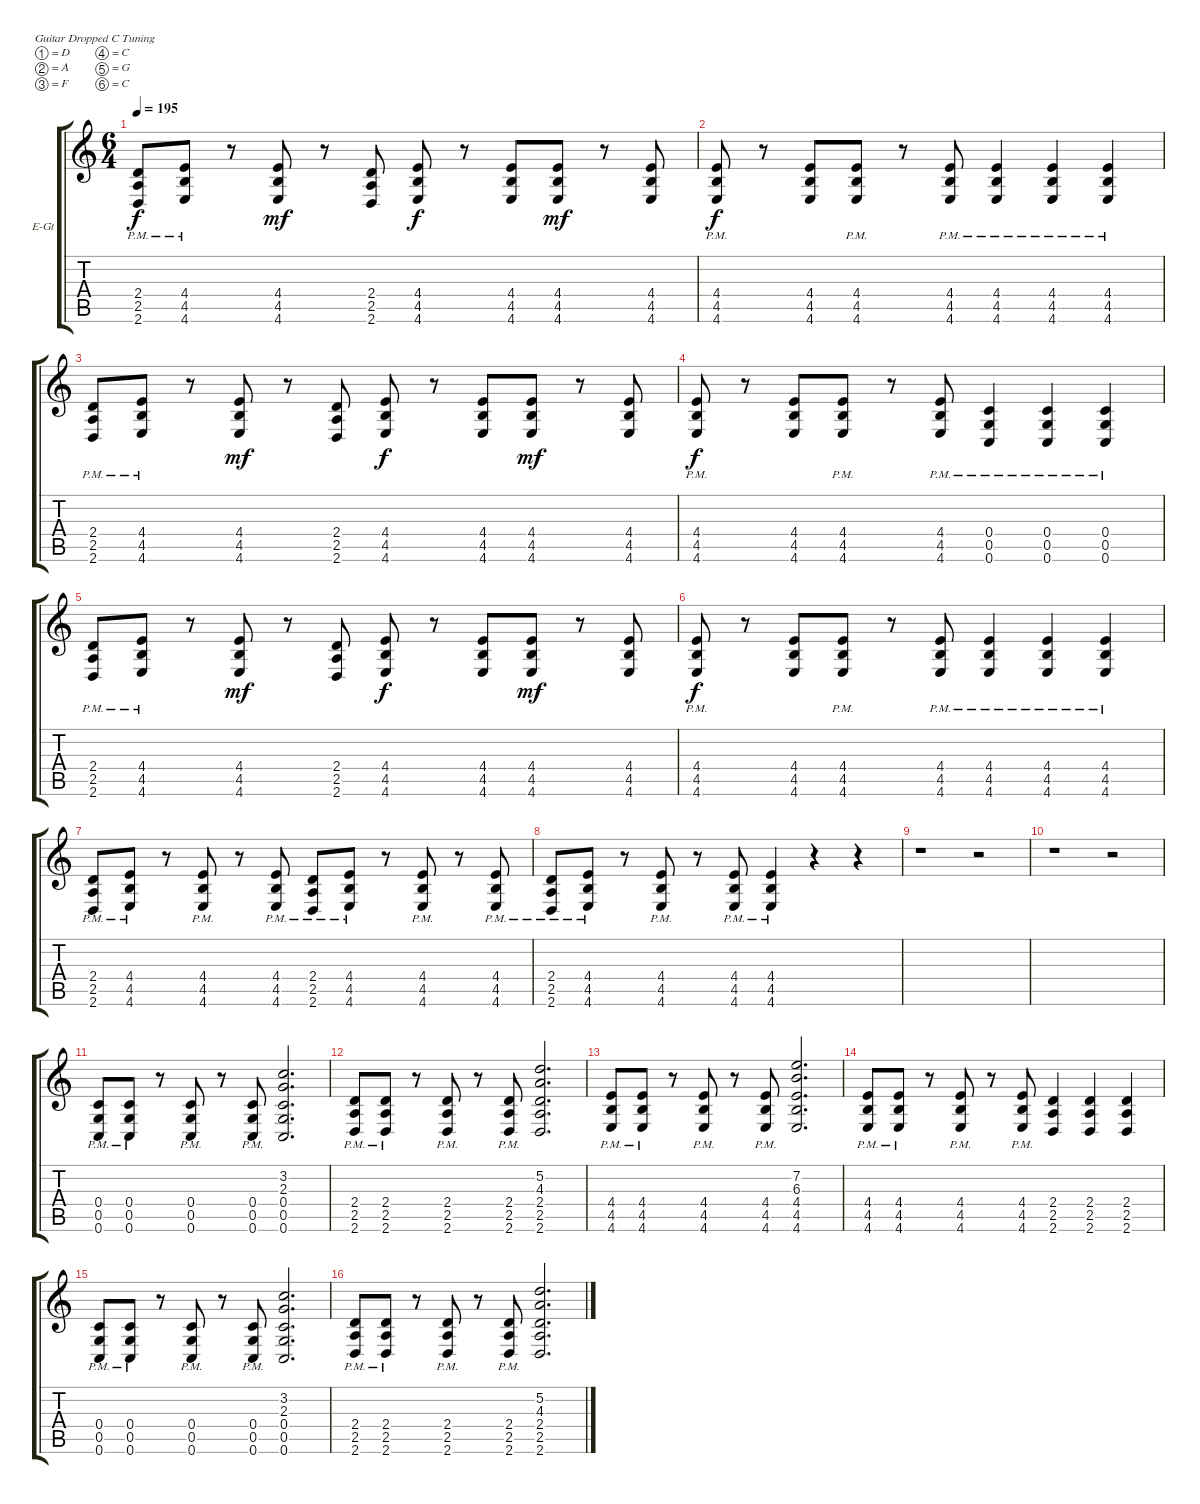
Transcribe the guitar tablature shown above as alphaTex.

\bracketExtendMode groupsimilarinstruments
\firstSystemTrackNameOrientation horizontal
\otherSystemsTrackNameOrientation horizontal
\track ("Matthew Tuck" "E-Gt") {instrument distortionguitar}
\staff {score tabs}
\tuning (D4 A3 F3 C3 G2 C2)
\ts (6 4)
\tempo 195
\clef g2
\ks c
(2.4{pm} 2.5{pm} 2.6{pm}).8{dy f} (4.4{pm} 4.5{pm} 4.6{pm}).8 r.8 (4.6 4.5 4.4).8{dy mf} r.8 (2.6 2.5 2.4).8 (4.6 4.5 4.4).8{dy f} r.8 (4.6 4.5 4.4).8 (4.6 4.5 4.4).8{dy mf} r.8 (4.6 4.5 4.4).8 |
(4.4{pm} 4.5{pm} 4.6{pm}).8{dy f} r.8 (4.6 4.5 4.4).8 (4.4{pm} 4.5{pm} 4.6{pm}).8 r.8 (4.4{pm} 4.5{pm} 4.6{pm}).8 (4.4{pm} 4.5{pm} 4.6{pm}).4 (4.4{pm} 4.5{pm} 4.6{pm}).4 (4.4{pm} 4.5{pm} 4.6{pm}).4 |
(2.4{pm} 2.5{pm} 2.6{pm}).8 (4.4{pm} 4.5{pm} 4.6{pm}).8 r.8 (4.6 4.5 4.4).8{dy mf} r.8 (2.6 2.5 2.4).8 (4.6 4.5 4.4).8{dy f} r.8 (4.6 4.5 4.4).8 (4.6 4.5 4.4).8{dy mf} r.8 (4.6 4.5 4.4).8 |
(4.4{pm} 4.5{pm} 4.6{pm}).8{dy f} r.8 (4.6 4.5 4.4).8 (4.4{pm} 4.5{pm} 4.6{pm}).8 r.8 (4.4{pm} 4.5{pm} 4.6{pm}).8 (0.4{pm} 0.5{pm} 0.6{pm}).4 (0.4{pm} 0.5{pm} 0.6{pm}).4 (0.4{pm} 0.5{pm} 0.6{pm}).4 |
(2.4{pm} 2.5{pm} 2.6{pm}).8 (4.4{pm} 4.5{pm} 4.6{pm}).8 r.8 (4.6 4.5 4.4).8{dy mf} r.8 (2.6 2.5 2.4).8 (4.6 4.5 4.4).8{dy f} r.8 (4.6 4.5 4.4).8 (4.6 4.5 4.4).8{dy mf} r.8 (4.6 4.5 4.4).8 |
(4.4{pm} 4.5{pm} 4.6{pm}).8{dy f} r.8 (4.6 4.5 4.4).8 (4.4{pm} 4.5{pm} 4.6{pm}).8 r.8 (4.4{pm} 4.5{pm} 4.6{pm}).8 (4.4{pm} 4.5{pm} 4.6{pm}).4 (4.4{pm} 4.5{pm} 4.6{pm}).4 (4.4{pm} 4.5{pm} 4.6{pm}).4 |
(2.4{pm} 2.5{pm} 2.6{pm}).8 (4.4{pm} 4.5{pm} 4.6{pm}).8 r.8 (4.4{pm} 4.5{pm} 4.6{pm}).8 r.8 (4.4{pm} 4.5{pm} 4.6{pm}).8 (2.4{pm} 2.5{pm} 2.6{pm}).8 (4.4{pm} 4.5{pm} 4.6{pm}).8 r.8 (4.4{pm} 4.5{pm} 4.6{pm}).8 r.8 (4.4{pm} 4.5{pm} 4.6{pm}).8 |
(2.4{pm} 2.5{pm} 2.6{pm}).8 (4.4{pm} 4.5{pm} 4.6{pm}).8 r.8 (4.4{pm} 4.5{pm} 4.6{pm}).8 r.8 (4.4{pm} 4.5{pm} 4.6{pm}).8 (4.4{pm} 4.5{pm} 4.6{pm}).4 r.4 r.4 |
r.1 r.2 |
r.1 r.2 |
(0.4{pm} 0.5{pm} 0.6{pm}).8 (0.4{pm} 0.5{pm} 0.6{pm}).8 r.8 (0.4{pm} 0.5{pm} 0.6{pm}).8 r.8 (0.4{pm} 0.5{pm} 0.6{pm}).8 (3.2 2.3 0.4 0.5 0.6).2{d} |
(2.4{pm} 2.5{pm} 2.6{pm}).8 (2.4{pm} 2.5{pm} 2.6{pm}).8 r.8 (2.4{pm} 2.5{pm} 2.6{pm}).8 r.8 (2.4{pm} 2.5{pm} 2.6{pm}).8 (5.2 4.3 2.4 2.5 2.6).2{d} |
(4.4{pm} 4.5{pm} 4.6{pm}).8 (4.4{pm} 4.5{pm} 4.6{pm}).8 r.8 (4.4{pm} 4.5{pm} 4.6{pm}).8 r.8 (4.4{pm} 4.5{pm} 4.6{pm}).8 (7.2 6.3 4.4 4.5 4.6).2{d} |
(4.4{pm} 4.5{pm} 4.6{pm}).8 (4.4{pm} 4.5{pm} 4.6{pm}).8 r.8 (4.4{pm} 4.5{pm} 4.6{pm}).8 r.8 (4.4{pm} 4.5{pm} 4.6{pm}).8 (2.4 2.5 2.6).4 (2.4 2.5 2.6).4 (2.4 2.5 2.6).4 |
(0.4{pm} 0.5{pm} 0.6{pm}).8 (0.4{pm} 0.5{pm} 0.6{pm}).8 r.8 (0.4{pm} 0.5{pm} 0.6{pm}).8 r.8 (0.4{pm} 0.5{pm} 0.6{pm}).8 (3.2 2.3 0.4 0.5 0.6).2{d} |
(2.4{pm} 2.5{pm} 2.6{pm}).8 (2.4{pm} 2.5{pm} 2.6{pm}).8 r.8 (2.4{pm} 2.5{pm} 2.6{pm}).8 r.8 (2.4{pm} 2.5{pm} 2.6{pm}).8 (5.2 4.3 2.4 2.5 2.6).2{d}
